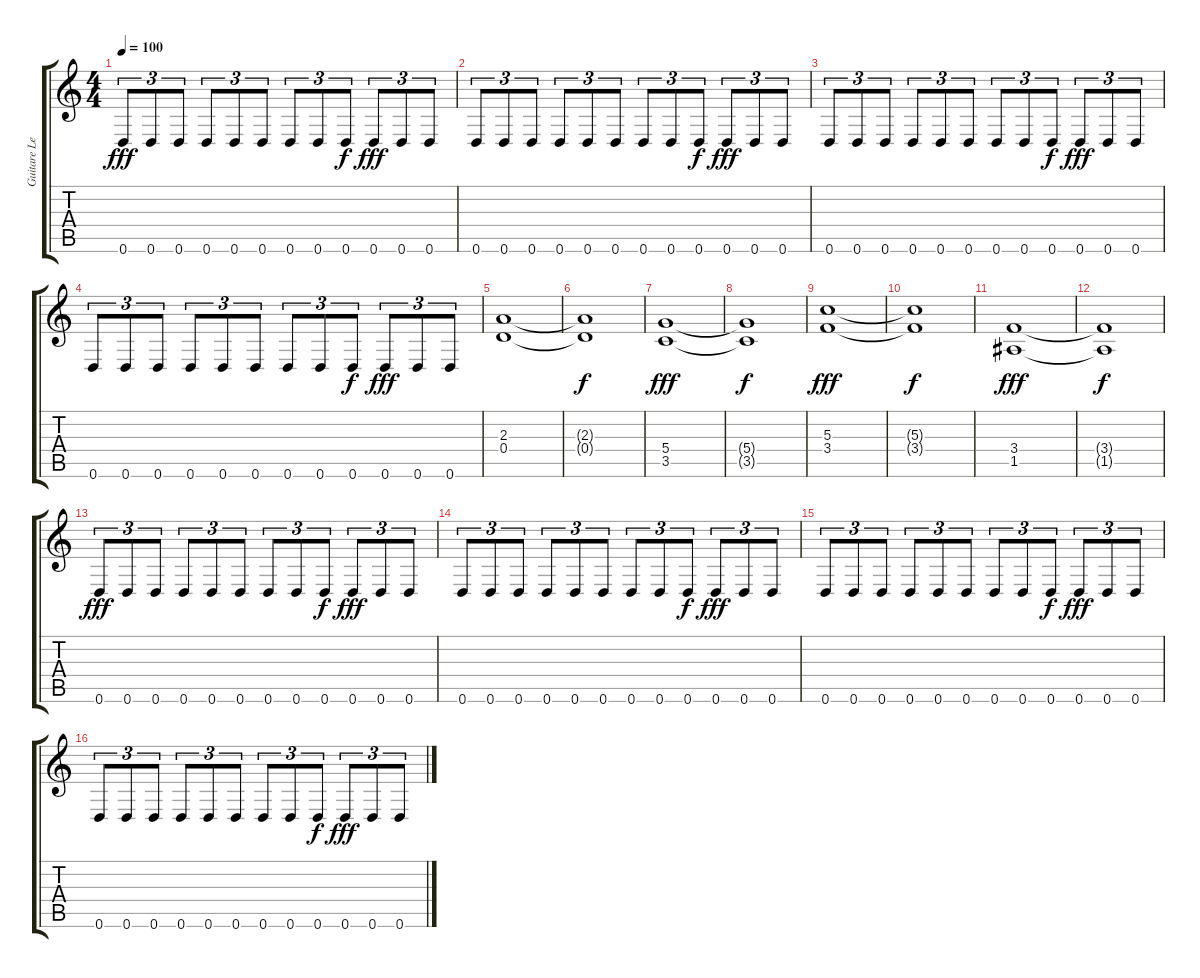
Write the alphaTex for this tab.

\track ("Guitare Lead" "Guitare Le") {instrument distortionguitar}
\staff {score tabs}
\tuning (E4 B3 G3 D3 A2 D2) {hide}
\ts (4 4)
\tempo 100
\clef g2
\ks c
0.6.8{tu (3 2) dy fff volume 16 balance 8 instrument distortionguitar} 0.6.8{tu (3 2)} 0.6.8{tu (3 2)} 0.6.8{tu (3 2)} 0.6.8{tu (3 2)} 0.6.8{tu (3 2)} 0.6.8{tu (3 2)} 0.6.8{tu (3 2)} 0.6.8{tu (3 2) dy f} 0.6.8{tu (3 2) dy fff} 0.6.8{tu (3 2)} 0.6.8{tu (3 2)} |
0.6.8{tu (3 2)} 0.6.8{tu (3 2)} 0.6.8{tu (3 2)} 0.6.8{tu (3 2)} 0.6.8{tu (3 2)} 0.6.8{tu (3 2)} 0.6.8{tu (3 2)} 0.6.8{tu (3 2)} 0.6.8{tu (3 2) dy f} 0.6.8{tu (3 2) dy fff} 0.6.8{tu (3 2)} 0.6.8{tu (3 2)} |
0.6.8{tu (3 2)} 0.6.8{tu (3 2)} 0.6.8{tu (3 2)} 0.6.8{tu (3 2)} 0.6.8{tu (3 2)} 0.6.8{tu (3 2)} 0.6.8{tu (3 2)} 0.6.8{tu (3 2)} 0.6.8{tu (3 2) dy f} 0.6.8{tu (3 2) dy fff} 0.6.8{tu (3 2)} 0.6.8{tu (3 2)} |
0.6.8{tu (3 2)} 0.6.8{tu (3 2)} 0.6.8{tu (3 2)} 0.6.8{tu (3 2)} 0.6.8{tu (3 2)} 0.6.8{tu (3 2)} 0.6.8{tu (3 2)} 0.6.8{tu (3 2)} 0.6.8{tu (3 2) dy f} 0.6.8{tu (3 2) dy fff} 0.6.8{tu (3 2)} 0.6.8{tu (3 2)} |
(2.3 0.4).1 |
(2.3{t} 0.4{t}).1{dy f} |
(5.4 3.5).1{dy fff} |
(5.4{t} 3.5{t}).1{dy f} |
(5.3 3.4).1{dy fff} |
(5.3{t} 3.4{t}).1{dy f} |
(3.4 1.5).1{dy fff} |
(3.4{t} 1.5{t}).1{dy f} |
0.6.8{tu (3 2) dy fff volume 16 balance 8 instrument distortionguitar} 0.6.8{tu (3 2)} 0.6.8{tu (3 2)} 0.6.8{tu (3 2)} 0.6.8{tu (3 2)} 0.6.8{tu (3 2)} 0.6.8{tu (3 2)} 0.6.8{tu (3 2)} 0.6.8{tu (3 2) dy f} 0.6.8{tu (3 2) dy fff} 0.6.8{tu (3 2)} 0.6.8{tu (3 2)} |
0.6.8{tu (3 2)} 0.6.8{tu (3 2)} 0.6.8{tu (3 2)} 0.6.8{tu (3 2)} 0.6.8{tu (3 2)} 0.6.8{tu (3 2)} 0.6.8{tu (3 2)} 0.6.8{tu (3 2)} 0.6.8{tu (3 2) dy f} 0.6.8{tu (3 2) dy fff} 0.6.8{tu (3 2)} 0.6.8{tu (3 2)} |
0.6.8{tu (3 2)} 0.6.8{tu (3 2)} 0.6.8{tu (3 2)} 0.6.8{tu (3 2)} 0.6.8{tu (3 2)} 0.6.8{tu (3 2)} 0.6.8{tu (3 2)} 0.6.8{tu (3 2)} 0.6.8{tu (3 2) dy f} 0.6.8{tu (3 2) dy fff} 0.6.8{tu (3 2)} 0.6.8{tu (3 2)} |
0.6.8{tu (3 2)} 0.6.8{tu (3 2)} 0.6.8{tu (3 2)} 0.6.8{tu (3 2)} 0.6.8{tu (3 2)} 0.6.8{tu (3 2)} 0.6.8{tu (3 2)} 0.6.8{tu (3 2)} 0.6.8{tu (3 2) dy f} 0.6.8{tu (3 2) dy fff} 0.6.8{tu (3 2)} 0.6.8{tu (3 2)}
